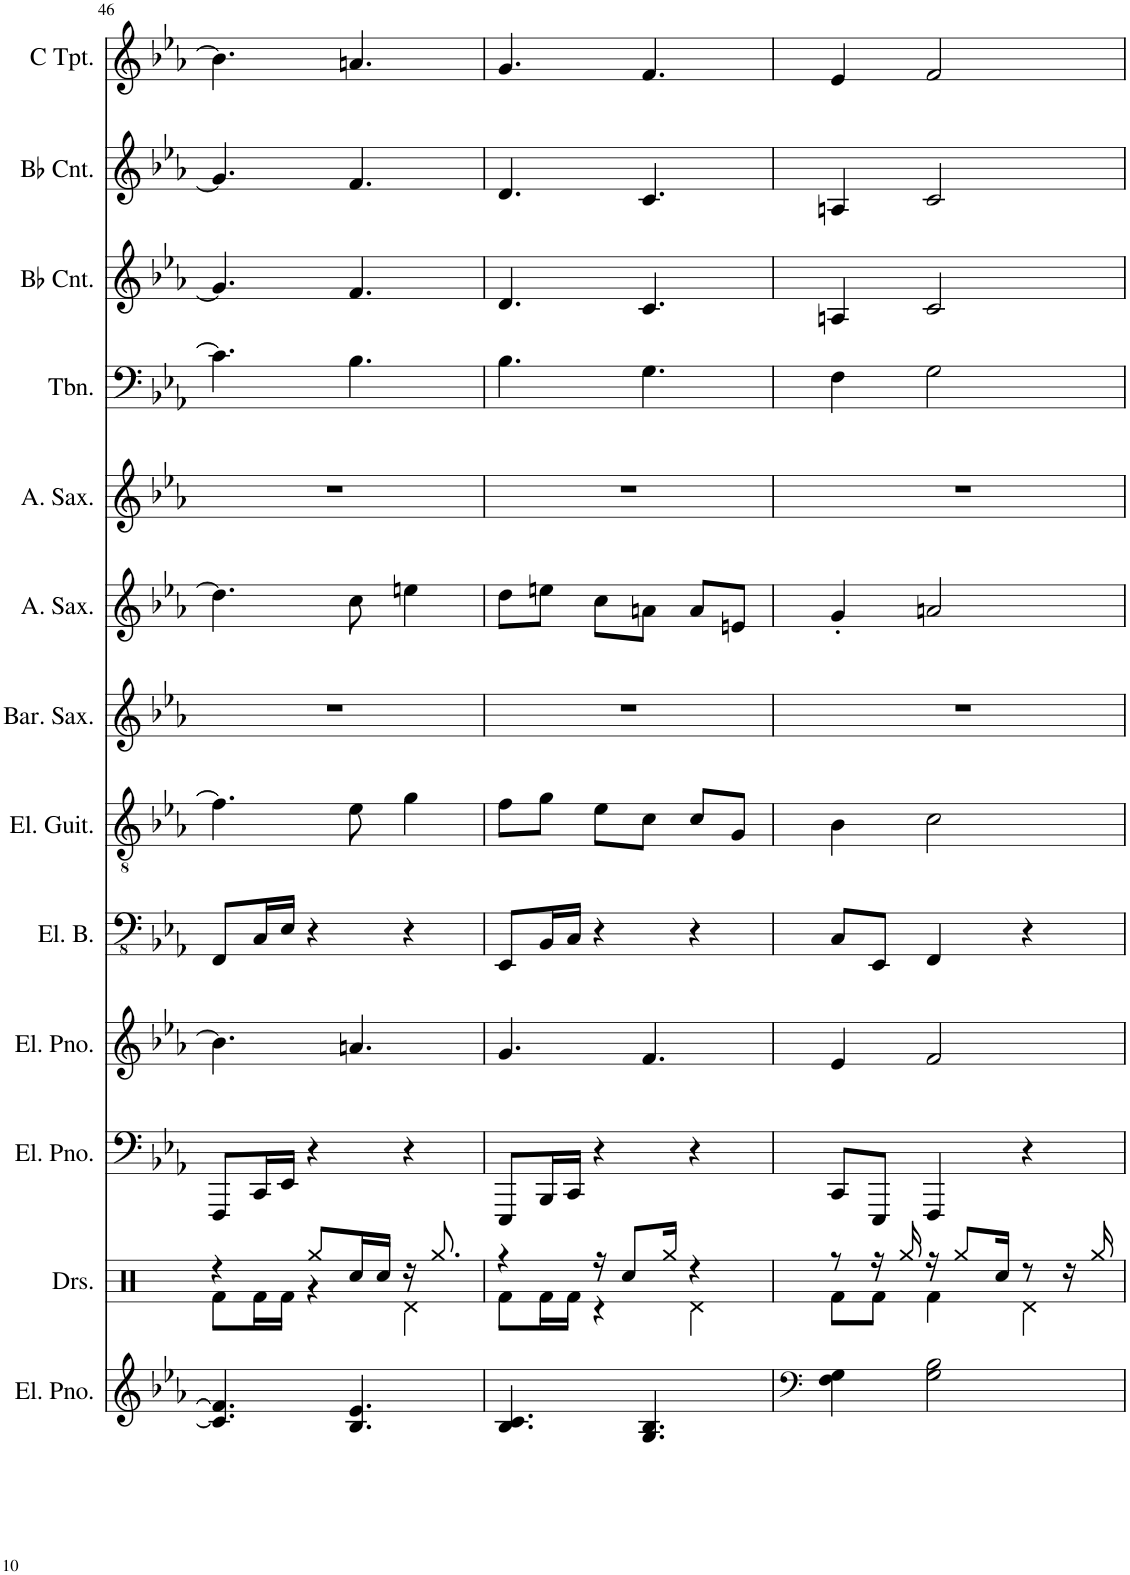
**kern	**kern	**kern	**kern	**kern	**kern	**kern	**kern	**kern	**kern	**kern	**kern	**kern	**kern
*part14	*part13	*part12	*part11	*part10	*part9	*part8	*part7	*part6	*part5	*part4	*part3	*part2	*part1
*staff14	*staff13	*staff12	*staff11	*staff10	*staff9	*staff8	*staff7	*staff6	*staff5	*staff4	*staff3	*staff2	*staff1
*I"Electric Piano	*I"Drumset	*I"Electric Piano	*I"Electric Piano	*I"5-str. Electric Bass	*I"Electric Guitar	*I"Baritone Saxophone	*I"Tenor Saxophone	*I"Alto Saxophone	*I"Alto Saxophone	*I"Trombone	*I"Bb Cornet	*I"Bb Cornet	*I"C Trumpet
*I'El. Pno.	*I'Drs.	*I'El. Pno.	*I'El. Pno.	*I'El. B.	*I'El. Guit.	*I'Bar. Sax.	*I'T. Sax.	*I'A. Sax.	*I'A. Sax.	*I'Tbn.	*I'Bb Cnt.	*I'Bb Cnt.	*I'C Tpt.
!!LO:PB:g=z
*clefG2	*clefX	*clefF4	*clefG2	*clefFv4	*clefGv2	*clefG2	*clefG2	*clefG2	*clefG2	*clefF4	*clefG2	*clefG2	*clefG2
*	*	*	*	*	*	*Trd12c21	*Trd8c14	*Trd5c9	*Trd5c9	*	*Trd1c2	*Trd1c2	*
*k[b-e-a-]	*k[]	*k[b-e-a-]	*k[b-e-a-]	*k[b-e-a-]	*k[b-e-a-]	*k[b-e-a-]	*k[b-e-a-]	*k[b-e-a-]	*k[b-e-a-]	*k[b-e-a-]	*k[b-e-a-]	*k[b-e-a-]	*k[b-e-a-]
*M3/4	*M3/4	*M3/4	*M3/4	*M3/4	*M3/4	*M3/4	*M3/4	*M3/4	*M3/4	*M3/4	*M3/4	*M3/4	*M3/4
=46	=46	=46	=46	=46	=46	=46	=46	=46	=46	=46	=46	=46	=46
*	*^	*	*	*	*	*	*	*	*	*	*	*	*
4.c/] 4.f/]	4r	8Rf\L	8FFF/L	4.b-\]	8FFF/L	4.f\]	2.r	4.gg]	4.dd\]	2.r	4.c\]	4.g/]	4.g/]	4.b-\]
.	.	16Rf\L	16CC/L	.	16CC/L	.	.	.	.	.	.	.	.	.
.	.	16Rf\JJ	16EE-/JJ	.	16EE-/JJ	.	.	.	.	.	.	.	.	.
.	8Rgg/L	4r	4r	.	4r	.	.	.	.	.	.	.	.	.
4.B-/ 4.e-/	16Rcc/L	.	.	4.an/	.	8e-\	.	8ff	8cc\	.	4.B-\	4.f/	4.f/	4.an/
.	16Rcc/JJ	.	.	.	.	.	.	.	.	.	.	.	.	.
.	16r	4Rd\	4r	.	4r	4g\	.	4aan	4een\	.	.	.	.	.
.	8.Rgg/	.	.	.	.	.	.	.	.	.	.	.	.	.
=47	=47	=47	=47	=47	=47	=47	=47	=47	=47	=47	=47	=47	=47	=47
4.B-/ 4.c/	4r	8Rf\L	8EEE-/L	4.g/	8EEE-/L	8f\L	2.r	8gg\L	8dd\L	2.r	4.B-\	4.d/	4.d/	4.g/
.	.	16Rf\L	16BBB-/L	.	16BBB-/L	8g\J	.	8aan\J	8een\J	.	.	.	.	.
.	.	16Rf\JJ	16CC/JJ	.	16CC/JJ	.	.	.	.	.	.	.	.	.
.	16r	4r	4r	.	4r	8e-\L	.	8ff\L	8cc\L	.	.	.	.	.
.	8Rcc/L	.	.	.	.	.	.	.	.	.	.	.	.	.
4.G/ 4.B-/	.	.	.	4.f/	.	8c\J	.	8dd\J	8an\J	.	4.G\	4.c/	4.c/	4.f/
.	16Rgg/Jk	.	.	.	.	.	.	.	.	.	.	.	.	.
.	4r	4Rd\	4r	.	4r	8c/L	.	8dd\L	8a/L	.	.	.	.	.
.	.	.	.	.	.	8G/J	.	8an\J	8en/J	.	.	.	.	.
=48	=48	=48	=48	=48	=48	=48	=48	=48	=48	=48	=48	=48	=48	=48
*clefF4	*	*	*	*	*	*	*	*	*	*	*	*	*	*
4F\ 4G\	8r	8Rf\L	8CC/L	4e-/	8CC/L	4B-\	2.r	4cc'	4g'/	2.r	4F\	4An/	4An/	4e-/
.	16r	8Rf\J	8EEE-/J	.	8EEE-/J	.	.	.	.	.	.	.	.	.
.	16Rgg/	.	.	.	.	.	.	.	.	.	.	.	.	.
2G\ 2B-\	16r	4Rf\	4FFF/	2f/	4FFF/	2c\	.	2dd	2an/	.	2G\	2c/	2c/	2f/
.	8Rgg/L	.	.	.	.	.	.	.	.	.	.	.	.	.
.	16Rcc/Jk	.	.	.	.	.	.	.	.	.	.	.	.	.
.	8r	4Rd\	4r	.	4r	.	.	.	.	.	.	.	.	.
.	16r	.	.	.	.	.	.	.	.	.	.	.	.	.
.	16Rgg/	.	.	.	.	.	.	.	.	.	.	.	.	.
*	*v	*v	*	*	*	*	*	*	*	*	*	*	*	*
=	=	=	=	=	=	=	=	=	=	=	=	=	=
*-	*-	*-	*-	*-	*-	*-	*-	*-	*-	*-	*-	*-	*-
